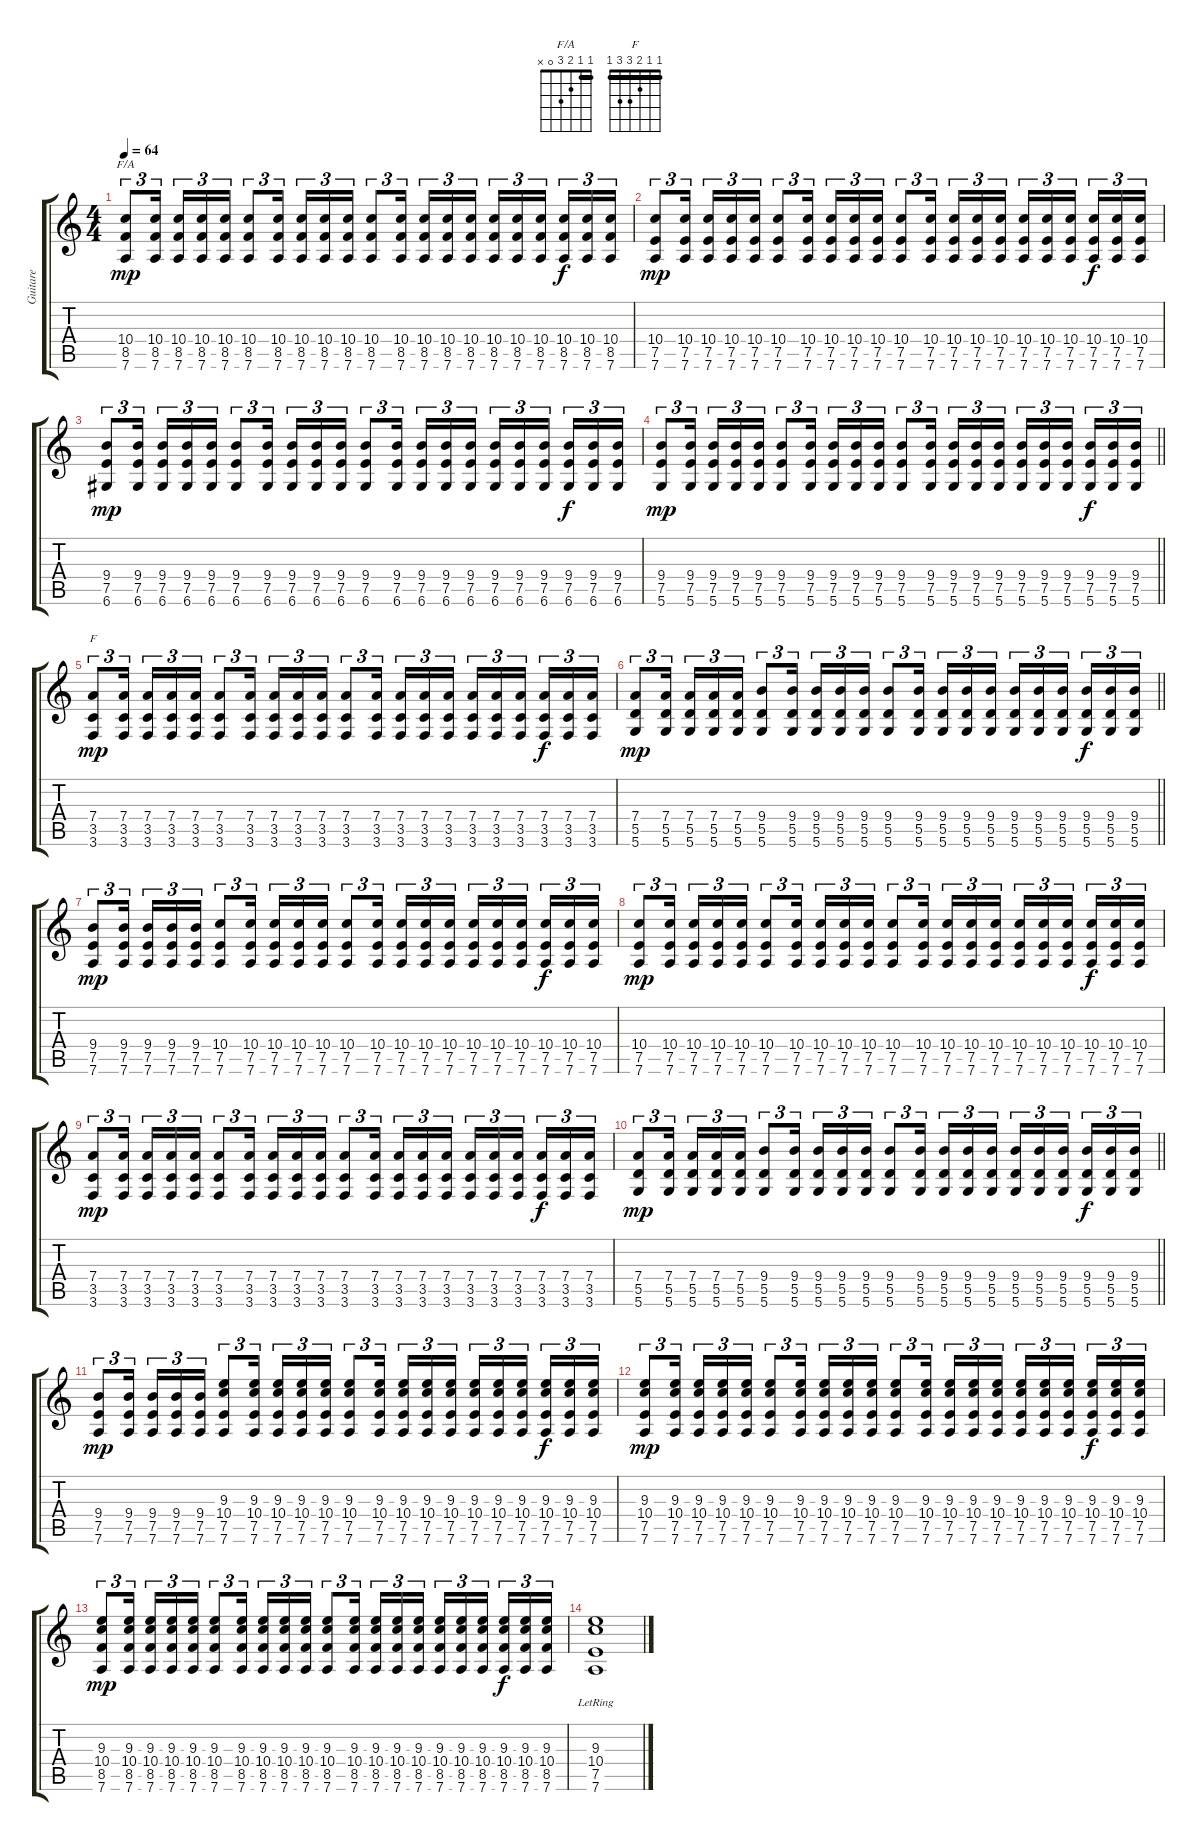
\track ("Guitare" "Guitare") {instrument acousticguitarsteel}
\staff {score tabs}
\tuning (E4 B3 G3 D3 A2 D2) {hide}
\chord ("F/A" 1 1 2 3 0 x) {barre 1}
\chord ("F" 1 1 2 3 3 1) {barre 1}
\ts (4 4)
\tempo 64
\clef g2
\ks c
(10.4 8.5 7.6).8{tu (3 2) ch "F/A" dy mp} (10.4 8.5 7.6).16{tu (3 2)} (10.4 8.5 7.6).16{tu (3 2)} (10.4 8.5 7.6).16{tu (3 2)} (10.4 8.5 7.6).16{tu (3 2)} (10.4 8.5 7.6).8{tu (3 2)} (10.4 8.5 7.6).16{tu (3 2)} (10.4 8.5 7.6).16{tu (3 2)} (10.4 8.5 7.6).16{tu (3 2)} (10.4 8.5 7.6).16{tu (3 2)} (10.4 8.5 7.6).8{tu (3 2)} (10.4 8.5 7.6).16{tu (3 2)} (10.4 8.5 7.6).16{tu (3 2)} (10.4 8.5 7.6).16{tu (3 2)} (10.4 8.5 7.6).16{tu (3 2)} (10.4 8.5 7.6).16{tu (3 2)} (10.4 8.5 7.6).16{tu (3 2)} (10.4 8.5 7.6).16{tu (3 2)} (10.4 8.5 7.6).16{tu (3 2) dy f} (10.4 8.5 7.6).16{tu (3 2)} (10.4 8.5 7.6).16{tu (3 2)} |
(10.4 7.5 7.6).8{tu (3 2) dy mp} (10.4 7.5 7.6).16{tu (3 2)} (10.4 7.5 7.6).16{tu (3 2)} (10.4 7.5 7.6).16{tu (3 2)} (10.4 7.5 7.6).16{tu (3 2)} (10.4 7.5 7.6).8{tu (3 2)} (10.4 7.5 7.6).16{tu (3 2)} (10.4 7.5 7.6).16{tu (3 2)} (10.4 7.5 7.6).16{tu (3 2)} (10.4 7.5 7.6).16{tu (3 2)} (10.4 7.5 7.6).8{tu (3 2)} (10.4 7.5 7.6).16{tu (3 2)} (10.4 7.5 7.6).16{tu (3 2)} (10.4 7.5 7.6).16{tu (3 2)} (10.4 7.5 7.6).16{tu (3 2)} (10.4 7.5 7.6).16{tu (3 2)} (10.4 7.5 7.6).16{tu (3 2)} (10.4 7.5 7.6).16{tu (3 2)} (10.4 7.5 7.6).16{tu (3 2) dy f} (10.4 7.5 7.6).16{tu (3 2)} (10.4 7.5 7.6).16{tu (3 2)} |
(9.4 7.5 6.6).8{tu (3 2) dy mp} (9.4 7.5 6.6).16{tu (3 2)} (9.4 7.5 6.6).16{tu (3 2)} (9.4 7.5 6.6).16{tu (3 2)} (9.4 7.5 6.6).16{tu (3 2)} (9.4 7.5 6.6).8{tu (3 2)} (9.4 7.5 6.6).16{tu (3 2)} (9.4 7.5 6.6).16{tu (3 2)} (9.4 7.5 6.6).16{tu (3 2)} (9.4 7.5 6.6).16{tu (3 2)} (9.4 7.5 6.6).8{tu (3 2)} (9.4 7.5 6.6).16{tu (3 2)} (9.4 7.5 6.6).16{tu (3 2)} (9.4 7.5 6.6).16{tu (3 2)} (9.4 7.5 6.6).16{tu (3 2)} (9.4 7.5 6.6).16{tu (3 2)} (9.4 7.5 6.6).16{tu (3 2)} (9.4 7.5 6.6).16{tu (3 2)} (9.4 7.5 6.6).16{tu (3 2) dy f} (9.4 7.5 6.6).16{tu (3 2)} (9.4 7.5 6.6).16{tu (3 2)} |
\barLineRight lightlight
(9.4 7.5 5.6).8{tu (3 2) dy mp} (9.4 7.5 5.6).16{tu (3 2)} (9.4 7.5 5.6).16{tu (3 2)} (9.4 7.5 5.6).16{tu (3 2)} (9.4 7.5 5.6).16{tu (3 2)} (9.4 7.5 5.6).8{tu (3 2)} (9.4 7.5 5.6).16{tu (3 2)} (9.4 7.5 5.6).16{tu (3 2)} (9.4 7.5 5.6).16{tu (3 2)} (9.4 7.5 5.6).16{tu (3 2)} (9.4 7.5 5.6).8{tu (3 2)} (9.4 7.5 5.6).16{tu (3 2)} (9.4 7.5 5.6).16{tu (3 2)} (9.4 7.5 5.6).16{tu (3 2)} (9.4 7.5 5.6).16{tu (3 2)} (9.4 7.5 5.6).16{tu (3 2)} (9.4 7.5 5.6).16{tu (3 2)} (9.4 7.5 5.6).16{tu (3 2)} (9.4 7.5 5.6).16{tu (3 2) dy f} (9.4 7.5 5.6).16{tu (3 2)} (9.4 7.5 5.6).16{tu (3 2)} |
(7.4 3.5 3.6).8{tu (3 2) ch "F" dy mp} (7.4 3.5 3.6).16{tu (3 2)} (7.4 3.5 3.6).16{tu (3 2)} (7.4 3.5 3.6).16{tu (3 2)} (7.4 3.5 3.6).16{tu (3 2)} (7.4 3.5 3.6).8{tu (3 2)} (7.4 3.5 3.6).16{tu (3 2)} (7.4 3.5 3.6).16{tu (3 2)} (7.4 3.5 3.6).16{tu (3 2)} (7.4 3.5 3.6).16{tu (3 2)} (7.4 3.5 3.6).8{tu (3 2)} (7.4 3.5 3.6).16{tu (3 2)} (7.4 3.5 3.6).16{tu (3 2)} (7.4 3.5 3.6).16{tu (3 2)} (7.4 3.5 3.6).16{tu (3 2)} (7.4 3.5 3.6).16{tu (3 2)} (7.4 3.5 3.6).16{tu (3 2)} (7.4 3.5 3.6).16{tu (3 2)} (7.4 3.5 3.6).16{tu (3 2) dy f} (7.4 3.5 3.6).16{tu (3 2)} (7.4 3.5 3.6).16{tu (3 2)} |
\barLineRight lightlight
(7.4 5.5 5.6).8{tu (3 2) dy mp} (7.4 5.5 5.6).16{tu (3 2)} (7.4 5.5 5.6).16{tu (3 2)} (7.4 5.5 5.6).16{tu (3 2)} (7.4 5.5 5.6).16{tu (3 2)} (9.4 5.5 5.6).8{tu (3 2)} (9.4 5.5 5.6).16{tu (3 2)} (9.4 5.5 5.6).16{tu (3 2)} (9.4 5.5 5.6).16{tu (3 2)} (9.4 5.5 5.6).16{tu (3 2)} (9.4 5.5 5.6).8{tu (3 2)} (9.4 5.5 5.6).16{tu (3 2)} (9.4 5.5 5.6).16{tu (3 2)} (9.4 5.5 5.6).16{tu (3 2)} (9.4 5.5 5.6).16{tu (3 2)} (9.4 5.5 5.6).16{tu (3 2)} (9.4 5.5 5.6).16{tu (3 2)} (9.4 5.5 5.6).16{tu (3 2)} (9.4 5.5 5.6).16{tu (3 2) dy f} (9.4 5.5 5.6).16{tu (3 2)} (9.4 5.5 5.6).16{tu (3 2)} |
(9.4 7.5 7.6).8{tu (3 2) dy mp} (9.4 7.5 7.6).16{tu (3 2)} (9.4 7.5 7.6).16{tu (3 2)} (9.4 7.5 7.6).16{tu (3 2)} (9.4 7.5 7.6).16{tu (3 2)} (10.4 7.5 7.6).8{tu (3 2)} (10.4 7.5 7.6).16{tu (3 2)} (10.4 7.5 7.6).16{tu (3 2)} (10.4 7.5 7.6).16{tu (3 2)} (10.4 7.5 7.6).16{tu (3 2)} (10.4 7.5 7.6).8{tu (3 2)} (10.4 7.5 7.6).16{tu (3 2)} (10.4 7.5 7.6).16{tu (3 2)} (10.4 7.5 7.6).16{tu (3 2)} (10.4 7.5 7.6).16{tu (3 2)} (10.4 7.5 7.6).16{tu (3 2)} (10.4 7.5 7.6).16{tu (3 2)} (10.4 7.5 7.6).16{tu (3 2)} (10.4 7.5 7.6).16{tu (3 2) dy f} (10.4 7.5 7.6).16{tu (3 2)} (10.4 7.5 7.6).16{tu (3 2)} |
(10.4 7.5 7.6).8{tu (3 2) dy mp} (10.4 7.5 7.6).16{tu (3 2)} (10.4 7.5 7.6).16{tu (3 2)} (10.4 7.5 7.6).16{tu (3 2)} (10.4 7.5 7.6).16{tu (3 2)} (10.4 7.5 7.6).8{tu (3 2)} (10.4 7.5 7.6).16{tu (3 2)} (10.4 7.5 7.6).16{tu (3 2)} (10.4 7.5 7.6).16{tu (3 2)} (10.4 7.5 7.6).16{tu (3 2)} (10.4 7.5 7.6).8{tu (3 2)} (10.4 7.5 7.6).16{tu (3 2)} (10.4 7.5 7.6).16{tu (3 2)} (10.4 7.5 7.6).16{tu (3 2)} (10.4 7.5 7.6).16{tu (3 2)} (10.4 7.5 7.6).16{tu (3 2)} (10.4 7.5 7.6).16{tu (3 2)} (10.4 7.5 7.6).16{tu (3 2)} (10.4 7.5 7.6).16{tu (3 2) dy f} (10.4 7.5 7.6).16{tu (3 2)} (10.4 7.5 7.6).16{tu (3 2)} |
(7.4 3.5 3.6).8{tu (3 2) dy mp} (7.4 3.5 3.6).16{tu (3 2)} (7.4 3.5 3.6).16{tu (3 2)} (7.4 3.5 3.6).16{tu (3 2)} (7.4 3.5 3.6).16{tu (3 2)} (7.4 3.5 3.6).8{tu (3 2)} (7.4 3.5 3.6).16{tu (3 2)} (7.4 3.5 3.6).16{tu (3 2)} (7.4 3.5 3.6).16{tu (3 2)} (7.4 3.5 3.6).16{tu (3 2)} (7.4 3.5 3.6).8{tu (3 2)} (7.4 3.5 3.6).16{tu (3 2)} (7.4 3.5 3.6).16{tu (3 2)} (7.4 3.5 3.6).16{tu (3 2)} (7.4 3.5 3.6).16{tu (3 2)} (7.4 3.5 3.6).16{tu (3 2)} (7.4 3.5 3.6).16{tu (3 2)} (7.4 3.5 3.6).16{tu (3 2)} (7.4 3.5 3.6).16{tu (3 2) dy f} (7.4 3.5 3.6).16{tu (3 2)} (7.4 3.5 3.6).16{tu (3 2)} |
\barLineRight lightlight
(7.4 5.5 5.6).8{tu (3 2) dy mp} (7.4 5.5 5.6).16{tu (3 2)} (7.4 5.5 5.6).16{tu (3 2)} (7.4 5.5 5.6).16{tu (3 2)} (7.4 5.5 5.6).16{tu (3 2)} (9.4 5.5 5.6).8{tu (3 2)} (9.4 5.5 5.6).16{tu (3 2)} (9.4 5.5 5.6).16{tu (3 2)} (9.4 5.5 5.6).16{tu (3 2)} (9.4 5.5 5.6).16{tu (3 2)} (9.4 5.5 5.6).8{tu (3 2)} (9.4 5.5 5.6).16{tu (3 2)} (9.4 5.5 5.6).16{tu (3 2)} (9.4 5.5 5.6).16{tu (3 2)} (9.4 5.5 5.6).16{tu (3 2)} (9.4 5.5 5.6).16{tu (3 2)} (9.4 5.5 5.6).16{tu (3 2)} (9.4 5.5 5.6).16{tu (3 2)} (9.4 5.5 5.6).16{tu (3 2) dy f} (9.4 5.5 5.6).16{tu (3 2)} (9.4 5.5 5.6).16{tu (3 2)} |
(9.4 7.5 7.6).8{tu (3 2) dy mp} (9.4 7.5 7.6).16{tu (3 2)} (9.4 7.5 7.6).16{tu (3 2)} (9.4 7.5 7.6).16{tu (3 2)} (9.4 7.5 7.6).16{tu (3 2)} (9.3 10.4 7.5 7.6).8{tu (3 2)} (9.3 10.4 7.5 7.6).16{tu (3 2)} (9.3 10.4 7.5 7.6).16{tu (3 2)} (9.3 10.4 7.5 7.6).16{tu (3 2)} (9.3 10.4 7.5 7.6).16{tu (3 2)} (9.3 10.4 7.5 7.6).8{tu (3 2)} (9.3 10.4 7.5 7.6).16{tu (3 2)} (9.3 10.4 7.5 7.6).16{tu (3 2)} (9.3 10.4 7.5 7.6).16{tu (3 2)} (9.3 10.4 7.5 7.6).16{tu (3 2)} (9.3 10.4 7.5 7.6).16{tu (3 2)} (9.3 10.4 7.5 7.6).16{tu (3 2)} (9.3 10.4 7.5 7.6).16{tu (3 2)} (9.3 10.4 7.5 7.6).16{tu (3 2) dy f} (9.3 10.4 7.5 7.6).16{tu (3 2)} (9.3 10.4 7.5 7.6).16{tu (3 2)} |
(9.3 10.4 7.5 7.6).8{tu (3 2) dy mp} (9.3 10.4 7.5 7.6).16{tu (3 2)} (9.3 10.4 7.5 7.6).16{tu (3 2)} (9.3 10.4 7.5 7.6).16{tu (3 2)} (9.3 10.4 7.5 7.6).16{tu (3 2)} (9.3 10.4 7.5 7.6).8{tu (3 2)} (9.3 10.4 7.5 7.6).16{tu (3 2)} (9.3 10.4 7.5 7.6).16{tu (3 2)} (9.3 10.4 7.5 7.6).16{tu (3 2)} (9.3 10.4 7.5 7.6).16{tu (3 2)} (9.3 10.4 7.5 7.6).8{tu (3 2)} (9.3 10.4 7.5 7.6).16{tu (3 2)} (9.3 10.4 7.5 7.6).16{tu (3 2)} (9.3 10.4 7.5 7.6).16{tu (3 2)} (9.3 10.4 7.5 7.6).16{tu (3 2)} (9.3 10.4 7.5 7.6).16{tu (3 2)} (9.3 10.4 7.5 7.6).16{tu (3 2)} (9.3 10.4 7.5 7.6).16{tu (3 2)} (9.3 10.4 7.5 7.6).16{tu (3 2) dy f} (9.3 10.4 7.5 7.6).16{tu (3 2)} (9.3 10.4 7.5 7.6).16{tu (3 2)} |
(9.3 10.4 8.5 7.6).8{tu (3 2) dy mp} (9.3 10.4 8.5 7.6).16{tu (3 2)} (9.3 10.4 8.5 7.6).16{tu (3 2)} (9.3 10.4 8.5 7.6).16{tu (3 2)} (9.3 10.4 8.5 7.6).16{tu (3 2)} (9.3 10.4 8.5 7.6).8{tu (3 2)} (9.3 10.4 8.5 7.6).16{tu (3 2)} (9.3 10.4 8.5 7.6).16{tu (3 2)} (9.3 10.4 8.5 7.6).16{tu (3 2)} (9.3 10.4 8.5 7.6).16{tu (3 2)} (9.3 10.4 8.5 7.6).8{tu (3 2)} (9.3 10.4 8.5 7.6).16{tu (3 2)} (9.3 10.4 8.5 7.6).16{tu (3 2)} (9.3 10.4 8.5 7.6).16{tu (3 2)} (9.3 10.4 8.5 7.6).16{tu (3 2)} (9.3 10.4 8.5 7.6).16{tu (3 2)} (9.3 10.4 8.5 7.6).16{tu (3 2)} (9.3 10.4 8.5 7.6).16{tu (3 2)} (9.3 10.4 8.5 7.6).16{tu (3 2) dy f} (9.3 10.4 8.5 7.6).16{tu (3 2)} (9.3 10.4 8.5 7.6).16{tu (3 2)} |
(9.3{lr} 10.4 7.5 7.6).1
